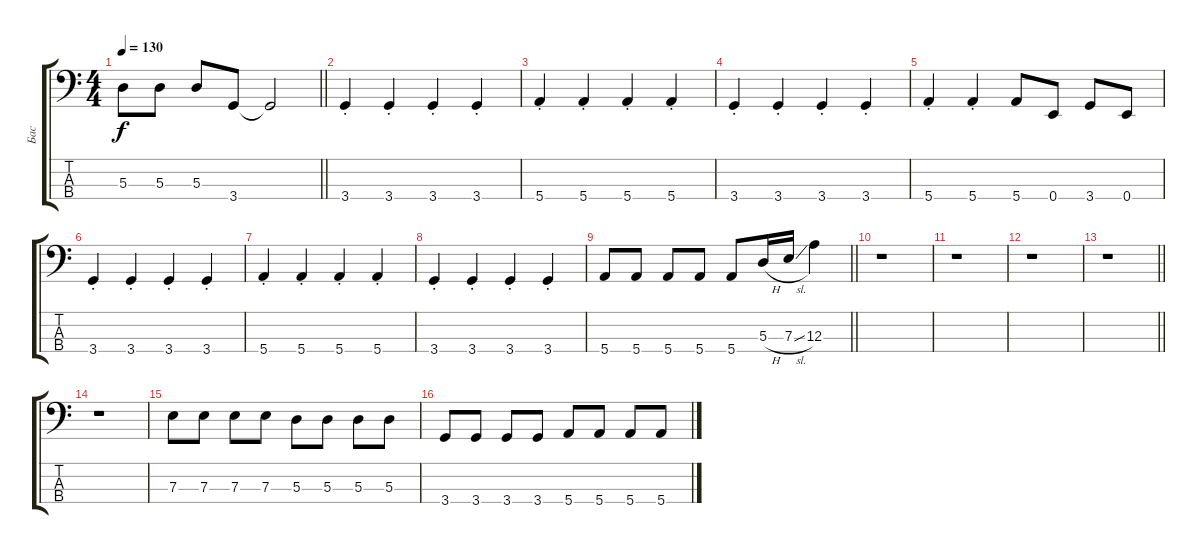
\track ("Бас" "Бас") {instrument electricbassfinger}
\staff {score tabs}
\tuning (G2 D2 A1 E1) {hide}
\ts (4 4)
\tempo 130
\clef f4
\barLineRight lightlight
\ks c
5.3.8{dy f} 5.3.8 5.3.8 3.4.8 3.4{t}.2 |
3.4{st}.4 3.4{st}.4 3.4{st}.4 3.4{st}.4 |
5.4{st}.4 5.4{st}.4 5.4{st}.4 5.4{st}.4 |
3.4{st}.4 3.4{st}.4 3.4{st}.4 3.4{st}.4 |
5.4{st}.4 5.4{st}.4 5.4.8 0.4.8 3.4.8 0.4.8 |
3.4{st}.4 3.4{st}.4 3.4{st}.4 3.4{st}.4 |
5.4{st}.4 5.4{st}.4 5.4{st}.4 5.4{st}.4 |
3.4{st}.4 3.4{st}.4 3.4{st}.4 3.4{st}.4 |
\barLineRight lightlight
5.4.8 5.4.8 5.4.8 5.4.8 5.4.8 5.3{h}.16 7.3{sl}.16 12.3.4 |
r.1 |
r.1 |
r.1 |
\barLineRight lightlight
r.1 |
r.1 |
7.3.8 7.3.8 7.3.8 7.3.8 5.3.8 5.3.8 5.3.8 5.3.8 |
3.4.8 3.4.8 3.4.8 3.4.8 5.4.8 5.4.8 5.4.8 5.4.8
